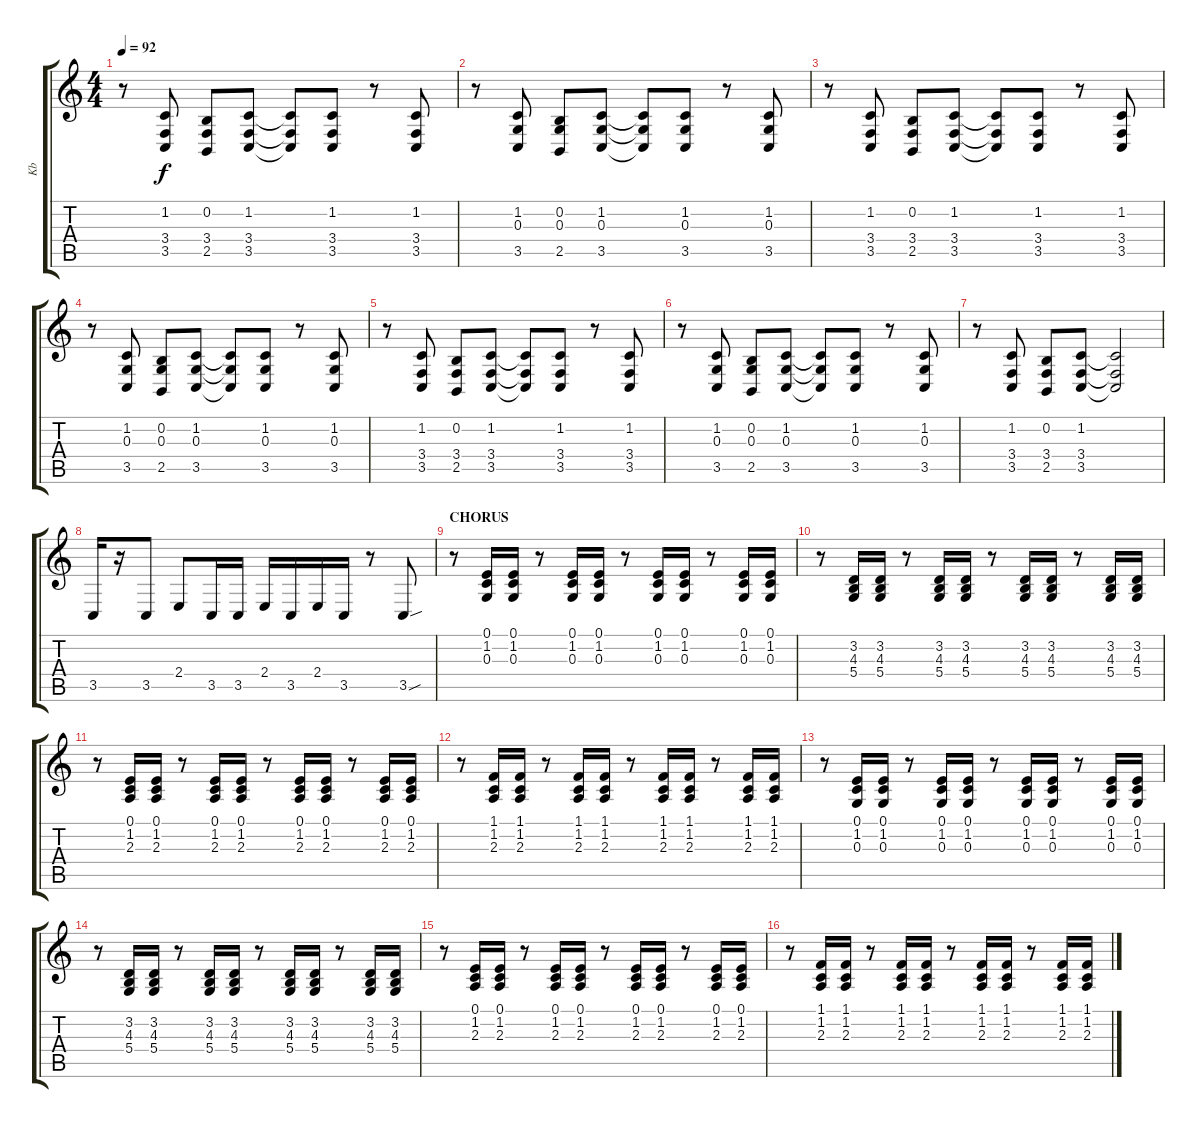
\track ("Kb" "Kb") {instrument churchorgan}
\staff {score tabs}
\tuning (E4 B3 G3 D3 A2 E2) {hide}
\ts (4 4)
\tempo 92
\clef g2
\ks c
r.8{dy f} (1.2 3.4 3.5).8 (0.2 3.4 2.5).8 (1.2 3.4 3.5).8 (1.2{t} 3.4{t} 3.5{t}).8 (1.2 3.4 3.5).8 r.8 (1.2 3.4 3.5).8 |
r.8 (1.2 0.3 3.5).8 (0.2 0.3 2.5).8 (1.2 0.3 3.5).8 (1.2{t} 0.3{t} 3.5{t}).8 (1.2 0.3 3.5).8 r.8 (1.2 0.3 3.5).8 |
r.8 (1.2 3.4 3.5).8 (0.2 3.4 2.5).8 (1.2 3.4 3.5).8 (1.2{t} 3.4{t} 3.5{t}).8 (1.2 3.4 3.5).8 r.8 (1.2 3.4 3.5).8 |
r.8 (1.2 0.3 3.5).8 (0.2 0.3 2.5).8 (1.2 0.3 3.5).8 (1.2{t} 0.3{t} 3.5{t}).8 (1.2 0.3 3.5).8 r.8 (1.2 0.3 3.5).8 |
r.8 (1.2 3.4 3.5).8 (0.2 3.4 2.5).8 (1.2 3.4 3.5).8 (1.2{t} 3.4{t} 3.5{t}).8 (1.2 3.4 3.5).8 r.8 (1.2 3.4 3.5).8 |
r.8 (1.2 0.3 3.5).8 (0.2 0.3 2.5).8 (1.2 0.3 3.5).8 (1.2{t} 0.3{t} 3.5{t}).8 (1.2 0.3 3.5).8 r.8 (1.2 0.3 3.5).8 |
r.8 (1.2 3.4 3.5).8 (0.2 3.4 2.5).8 (1.2 3.4 3.5).8 (1.2{t} 3.4{t} 3.5{t}).2 |
3.5.16 r.16 3.5.8 2.4.8 3.5.16 3.5.16 2.4.16 3.5.16 2.4.16 3.5.16 r.8 3.5{sou}.8 |
\section ("" "CHORUS")
r.8 (0.1 1.2 0.3).16 (0.1 1.2 0.3).16 r.8 (0.1 1.2 0.3).16 (0.1 1.2 0.3).16 r.8 (0.1 1.2 0.3).16 (0.1 1.2 0.3).16 r.8 (0.1 1.2 0.3).16 (0.1 1.2 0.3).16 |
r.8 (3.2 4.3 5.4).16 (3.2 4.3 5.4).16 r.8 (3.2 4.3 5.4).16 (3.2 4.3 5.4).16 r.8 (3.2 4.3 5.4).16 (3.2 4.3 5.4).16 r.8 (3.2 4.3 5.4).16 (3.2 4.3 5.4).16 |
r.8 (0.1 1.2 2.3).16 (0.1 1.2 2.3).16 r.8 (0.1 1.2 2.3).16 (0.1 1.2 2.3).16 r.8 (0.1 1.2 2.3).16 (0.1 1.2 2.3).16 r.8 (0.1 1.2 2.3).16 (0.1 1.2 2.3).16 |
r.8 (1.1 1.2 2.3).16 (1.1 1.2 2.3).16 r.8 (1.1 1.2 2.3).16 (1.1 1.2 2.3).16 r.8 (1.1 1.2 2.3).16 (1.1 1.2 2.3).16 r.8 (1.1 1.2 2.3).16 (1.1 1.2 2.3).16 |
r.8 (0.1 1.2 0.3).16 (0.1 1.2 0.3).16 r.8 (0.1 1.2 0.3).16 (0.1 1.2 0.3).16 r.8 (0.1 1.2 0.3).16 (0.1 1.2 0.3).16 r.8 (0.1 1.2 0.3).16 (0.1 1.2 0.3).16 |
r.8 (3.2 4.3 5.4).16 (3.2 4.3 5.4).16 r.8 (3.2 4.3 5.4).16 (3.2 4.3 5.4).16 r.8 (3.2 4.3 5.4).16 (3.2 4.3 5.4).16 r.8 (3.2 4.3 5.4).16 (3.2 4.3 5.4).16 |
r.8 (0.1 1.2 2.3).16 (0.1 1.2 2.3).16 r.8 (0.1 1.2 2.3).16 (0.1 1.2 2.3).16 r.8 (0.1 1.2 2.3).16 (0.1 1.2 2.3).16 r.8 (0.1 1.2 2.3).16 (0.1 1.2 2.3).16 |
r.8 (1.1 1.2 2.3).16 (1.1 1.2 2.3).16 r.8 (1.1 1.2 2.3).16 (1.1 1.2 2.3).16 r.8 (1.1 1.2 2.3).16 (1.1 1.2 2.3).16 r.8 (1.1 1.2 2.3).16 (1.1 1.2 2.3).16
